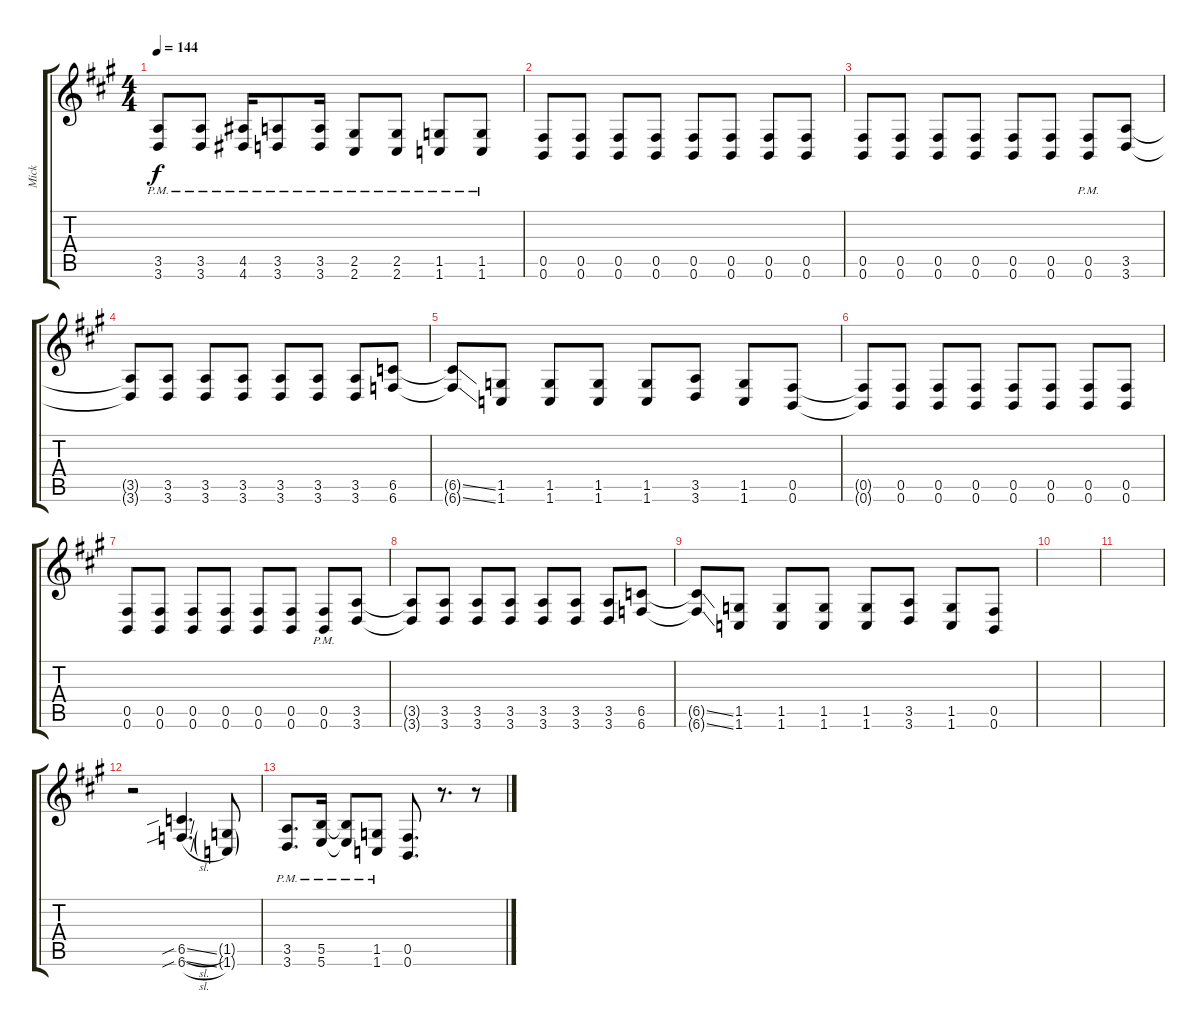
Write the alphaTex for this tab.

\track ("Mick" "Mick") {instrument distortionguitar}
\staff {score tabs}
\tuning (Db4 Ab3 E3 B2 Gb2 B1) {hide}
\ts (4 4)
\tempo 144
\clef g2
\ks a
(3.5{pm} 3.6{pm}).8{dy f} (3.5{pm} 3.6{pm}).8 (4.5{pm} 4.6{pm}).16 (3.5{pm} 3.6{pm}).8 (3.5{pm} 3.6{pm}).16 (2.5{pm} 2.6{pm}).8 (2.5{pm} 2.6{pm}).8 (1.5{pm} 1.6{pm}).8 (1.5{pm} 1.6{pm}).8 |
(0.5 0.6).8 (0.5 0.6).8 (0.5 0.6).8 (0.5 0.6).8 (0.5 0.6).8 (0.5 0.6).8 (0.5 0.6).8 (0.5 0.6).8 |
(0.5 0.6).8 (0.5 0.6).8 (0.5 0.6).8 (0.5 0.6).8 (0.5 0.6).8 (0.5 0.6).8 (0.5{pm} 0.6{pm}).8 (3.5 3.6).8 |
(3.5{t} 3.6{t}).8 (3.5 3.6).8 (3.5 3.6).8 (3.5 3.6).8 (3.5 3.6).8 (3.5 3.6).8 (3.5 3.6).8 (6.5 6.6).8 |
(6.5{ss t} 6.6{ss t}).8 (1.5 1.6).8 (1.5 1.6).8 (1.5 1.6).8 (1.5 1.6).8 (3.5 3.6).8 (1.5 1.6).8 (0.5 0.6).8 |
(0.5{t} 0.6{t}).8 (0.5 0.6).8 (0.5 0.6).8 (0.5 0.6).8 (0.5 0.6).8 (0.5 0.6).8 (0.5 0.6).8 (0.5 0.6).8 |
(0.5 0.6).8 (0.5 0.6).8 (0.5 0.6).8 (0.5 0.6).8 (0.5 0.6).8 (0.5 0.6).8 (0.5{pm} 0.6{pm}).8 (3.5 3.6).8 |
(3.5{t} 3.6{t}).8 (3.5 3.6).8 (3.5 3.6).8 (3.5 3.6).8 (3.5 3.6).8 (3.5 3.6).8 (3.5 3.6).8 (6.5 6.6).8 |
(6.5{ss t} 6.6{ss t}).8 (1.5 1.6).8 (1.5 1.6).8 (1.5 1.6).8 (1.5 1.6).8 (3.5 3.6).8 (1.5 1.6).8 (0.5 0.6).8 |
|
|
r.2 (6.5{sib sl} 6.6{sib sl}).4{d} (1.5{g} 1.6{g}).8 |
(3.5{pm} 3.6{pm}).8{d} (5.5{pm} 5.6{pm}).16 (5.5{pm t} 5.6{pm t}).8 (1.5{pm} 1.6{pm}).8 (0.5 0.6).8{d} r.8{d} r.8
